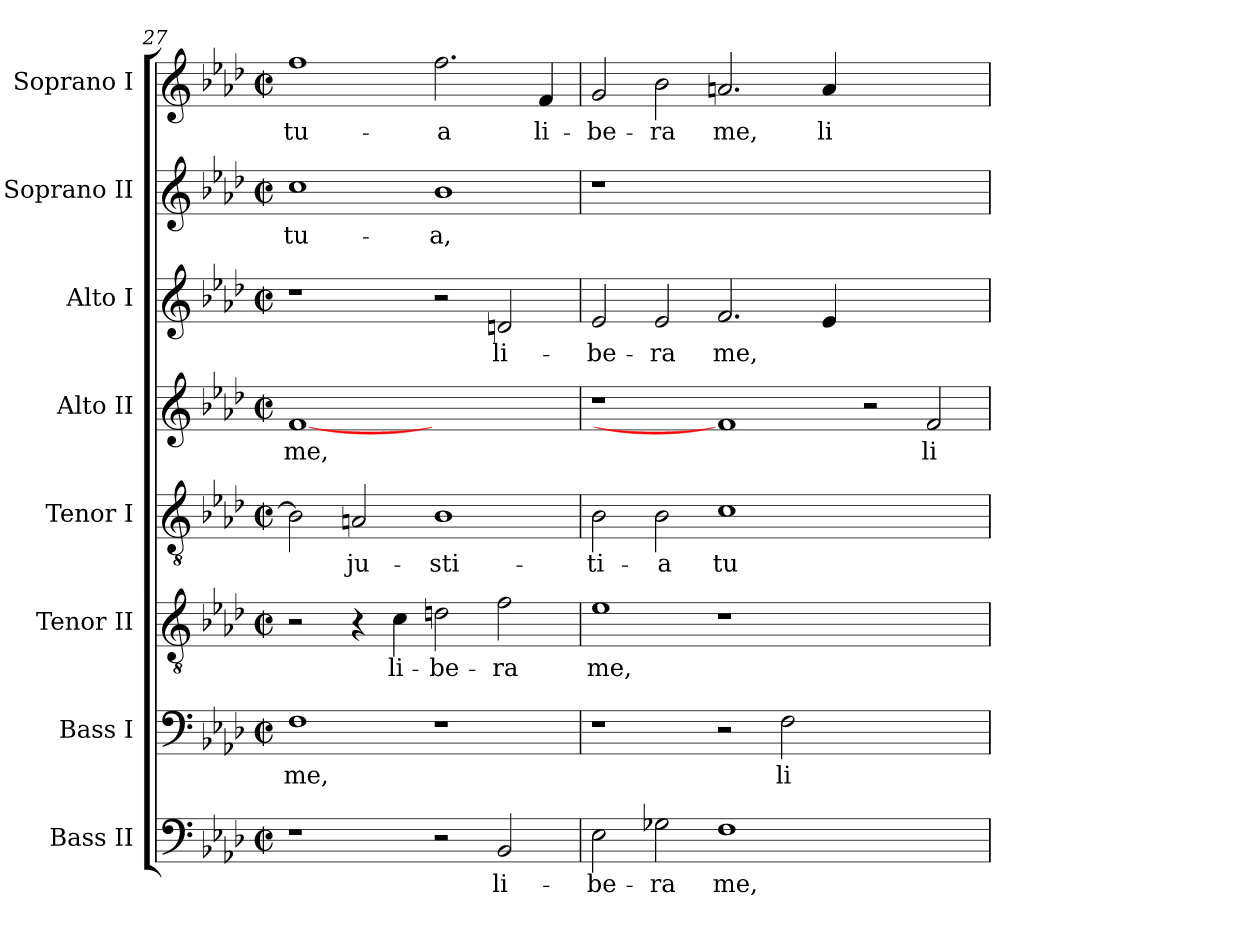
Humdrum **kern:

**kern	**text	**kern	**text	**kern	**text	**kern	**text	**kern	**text	**kern	**text	**kern	**text	**kern	**text
*part8	*part8	*part7	*part7	*part6	*part6	*part5	*part5	*part4	*part4	*part3	*part3	*part2	*part2	*part1	*part1
*staff8	*staff8	*staff7	*staff7	*staff6	*staff6	*staff5	*staff5	*staff4	*staff4	*staff3	*staff3	*staff2	*staff2	*staff1	*staff1
*I"Bass II	*	*I"Bass I	*	*I"Tenor II	*	*I"Tenor I	*	*I"Alto II	*	*I"Alto I	*	*I"Soprano II	*	*I"Soprano I	*
*I'B.	*	*	*	*	*	*I'T.	*	*	*	*I'A.	*	*	*	*	*
*clefF4	*	*clefF4	*	*clefGv2	*	*clefGv2	*	*clefG2	*	*clefG2	*	*clefG2	*	*clefG2	*
*	*	*	*	*ITrd7c12	*	*ITrd7c12	*	*ITrd7c12	*	*ITrd7c12	*	*	*	*	*
*k[b-e-a-d-]	*	*k[b-e-a-d-]	*	*k[b-e-a-d-]	*	*k[b-e-a-d-]	*	*k[b-e-a-d-]	*	*k[b-e-a-d-]	*	*k[b-e-a-d-]	*	*k[b-e-a-d-]	*
*A-:	*	*A-:	*	*A-:	*	*A-:	*	*A-:	*	*A-:	*	*A-:	*	*A-:	*
*M2/2	*	*M2/2	*	*M2/2	*	*M2/2	*	*M2/2	*	*M2/2	*	*M2/2	*	*M2/2	*
*met(c|)	*	*met(c|)	*	*met(c|)	*	*met(c|)	*	*met(c|)	*	*met(c|)	*	*met(c|)	*	*met(c|)	*
=27	=27	=27	=27	=27	=27	=27	=27	=27	=27	=27	=27	=27	=27	=27	=27
!	!	!	!LO:LY:b:color=#000000	!	!	!	!	!	!	!	!	!	!	!	!
!	!	!	!	!	!	!	!	!	!LO:LY:b:color=#000000	!	!	!	!	!	!
!	!	!	!	!	!	!	!	!	!	!	!	!	!LO:LY:b:color=#000000	!	!
!	!	!	!	!	!	!	!	!	!	!	!	!	!	!	!LO:LY:b:color=#000000
1r	.	1Fi	me,	2r	.	2BB-i\]	.	[1Fi	me,	1r	.	1cci	tu-	1ffi	tu-
!	!	!	!	!	!	!	!LO:LY:b:color=#000000	!	!	!	!	!	!	!	!
.	.	.	.	4r	.	2AAni/	ju-	.	.	.	.	.	.	.	.
!	!	!	!	!	!LO:LY:b:color=#000000	!	!	!	!	!	!	!	!	!	!
.	.	.	.	4Ci\	li-	.	.	.	.	.	.	.	.	.	.
!	!	!	!	!	!LO:LY:b:color=#000000	!	!	!	!	!	!	!	!	!	!
!	!	!	!	!	!	!	!LO:LY:b:color=#000000	!	!	!	!	!	!	!	!
!	!	!	!	!	!	!	!	!	!	!	!	!	!LO:LY:b:color=#000000	!	!
!	!	!	!	!	!	!	!	!	!	!	!	!	!	!	!LO:LY:b:color=#000000
2r	.	1r	.	2Dni\	-be-	1BB-i	-sti-	1ryy	.	2r	.	1b-i	-a,	2.ffi\	-a
!	!LO:LY:b:color=#000000	!	!	!	!	!	!	!	!	!	!	!	!	!	!
!	!	!	!	!	!LO:LY:b:color=#000000	!	!	!	!	!	!	!	!	!	!
!	!	!	!	!	!	!	!	!	!	!	!LO:LY:b:color=#000000	!	!	!	!
2BB-i/	li-	.	.	2Fi\	-ra	.	.	.	.	2Dni/	li-	.	.	.	.
!	!	!	!	!	!	!	!	!	!	!	!	!	!	!	!LO:LY:b:color=#000000
.	.	.	.	.	.	.	.	.	.	.	.	.	.	4fi/	li-
!!LO:LB:g=z
=28	=28	=28	=28	=28	=28	=28	=28	=28	=28	=28	=28	=28	=28	=28	=28
!	!LO:LY:b:color=#000000	!	!	!	!	!	!	!	!	!	!	!	!	!	!
!	!	!	!	!	!LO:LY:b:color=#000000	!	!	!	!	!	!	!	!	!	!
!	!	!	!	!	!	!	!LO:LY:b:color=#000000	!	!	!	!	!	!	!	!
!	!	!	!	!	!	!	!	!	!	!	!LO:LY:b:color=#000000	!LO:N:vis=1	!	!	!
!	!	!	!	!	!	!	!	!	!	!	!	!	!	!	!LO:LY:b:color=#000000
2E-i\	-be-	1r	.	1E-i	me,	2BB-i\	-ti-	1r	.	2E-i/	-be-	1r	.	2gi/	-be-
!	!LO:LY:b:color=#000000	!	!	!	!	!	!	!	!	!	!	!	!	!	!
!	!	!	!	!	!	!	!LO:LY:b:color=#000000	!	!	!	!	!	!	!	!
!	!	!	!	!	!	!	!	!	!	!	!LO:LY:b:color=#000000	!	!	!	!
!	!	!	!	!	!	!	!	!	!	!	!	!	!	!	!LO:LY:b:color=#000000
2G-Xi\	-ra	.	.	.	.	2BB-i\	-a	.	.	2E-i/	-ra	.	.	2b-i\	-ra
!	!LO:LY:b:color=#000000	!	!	!	!	!	!	!	!	!	!	!	!	!	!
!	!	!	!	!	!	!	!LO:LY:b:color=#000000	!	!	!	!	!	!	!	!
!	!	!	!	!	!	!	!	!	!	!	!LO:LY:b:color=#000000	!	!	!	!
!	!	!	!	!	!	!	!	!	!	!	!	!	!	!	!LO:LY:b:color=#000000
1Fi	me,	2r	.	1r	.	1Ci	tu-	1Fi]	.	2.Fi/	me,	0ryy	.	2.ani/	me,
!	!	!	!LO:LY:b:color=#000000	!	!	!	!	!	!	!	!	!	!	!	!
.	.	2Fi\	li-	.	.	.	.	.	.	.	.	.	.	.	.
!	!	!	!	!	!	!	!	!	!	!	!	!	!	!	!LO:LY:b:color=#000000
.	.	.	.	.	.	.	.	.	.	4E-i/	.	.	.	4ai/	li-
1ryy	.	1ryy	.	1ryy	.	1ryy	.	2r	.	1ryy	.	.	.	1ryy	.
!	!	!	!	!	!	!	!	!	!LO:LY:b:color=#000000	!	!	!	!	!	!
.	.	.	.	.	.	.	.	2Fi/	li-	.	.	.	.	.	.
=	=	=	=	=	=	=	=	=	=	=	=	=	=	=	=
*-	*-	*-	*-	*-	*-	*-	*-	*-	*-	*-	*-	*-	*-	*-	*-
